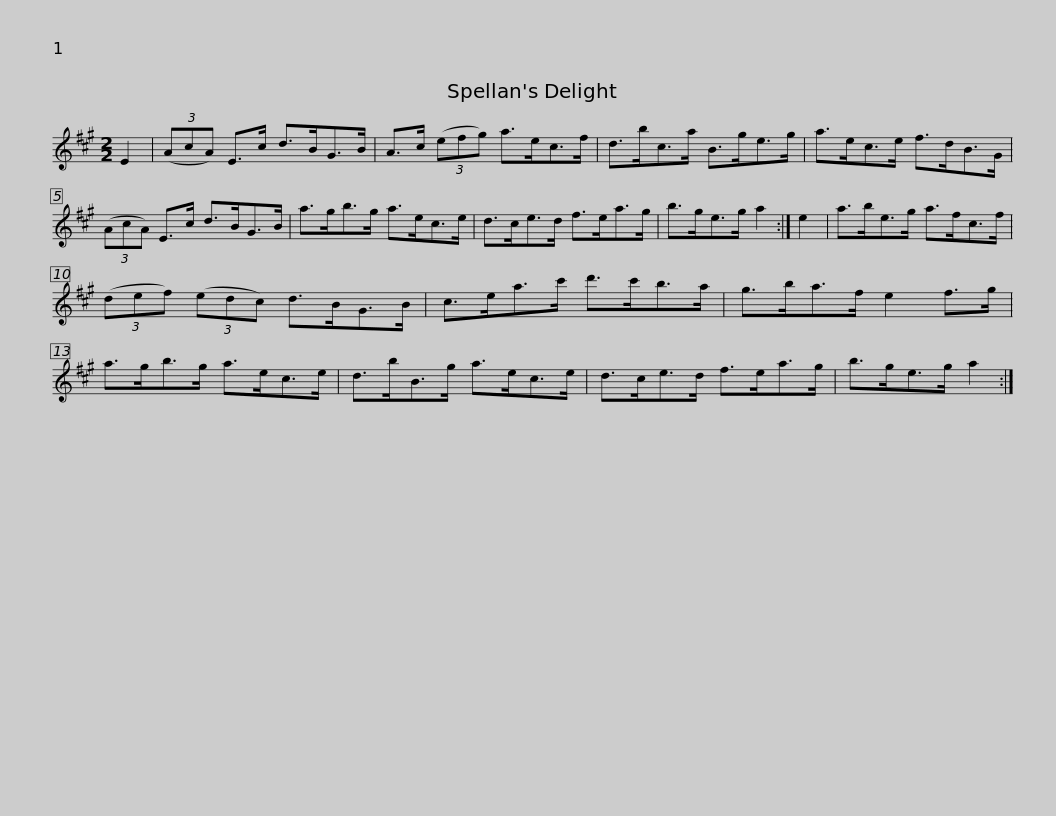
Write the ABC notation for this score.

X:1
L:1/8
M:2/2
I:linebreak $
K:A
V:1 treble
V:1
 E2 | (3(AcA) E>c d>BG>B | A>c (3(efg) a>ec>f | d>bc>a B>ge>g | a>ec>e f>dB>G |$ %5
 (3(AcA) E>c d>BG>B | a>gb>g a>ec>e | d>ce>d f>ea>g | b>ge>g a2 :| e2 |$ %10
 a>be>g a>fc>f | (3(def) (3(edc) d>BG>B | c>ea>c' d'>c'b>a | g>ba>f e2 f>g |$ a>gb>g a>ec>e | %15
 d>bB>g a>ec>e | d>ce>d f>ea>g | b>ge>g a2 :| %18
